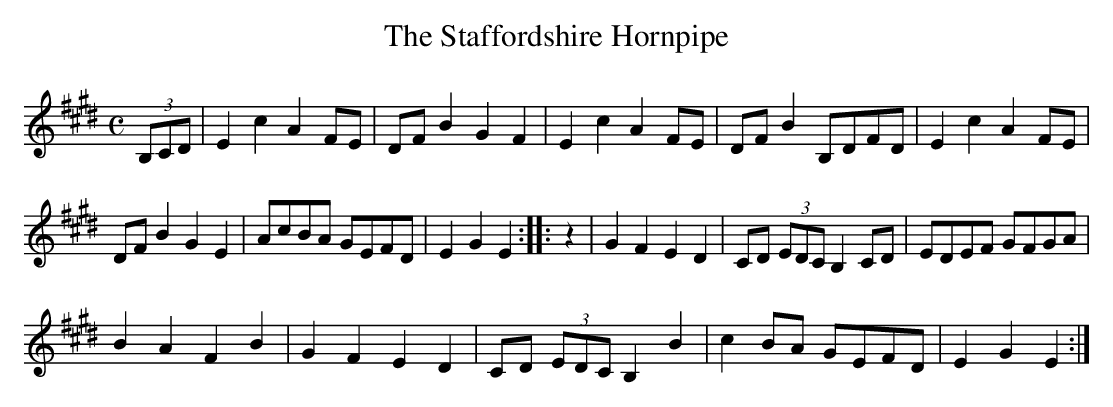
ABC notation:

X:1
T:Staffordshire Hornpipe, The
M:C
L:1/8
K:Emaj
(3B,CD |\
E2c2 A2FE | DFB2 G2F2 | E2c2 A2FE | DFB2 B,DFD | E2c2 A2FE |
DFB2 G2E2 | AcBA GEFD | E2G2 E2 :|\
|: z2 | G2F2 E2D2 | CD (3EDC B,2 CD | EDEF GFGA |
B2A2 F2B2 | G2F2 E2D2 | CD (3EDC B,2B2 | c2BA GEFD | E2G2 E2 :|
